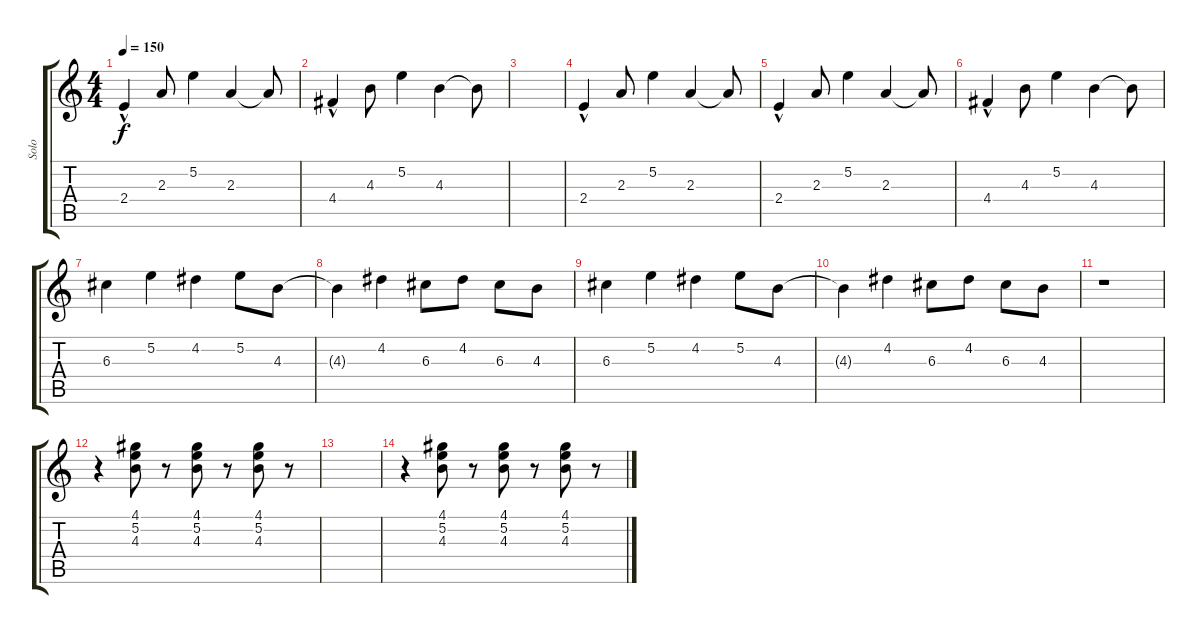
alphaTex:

\track ("Solo" "Solo") {instrument distortionguitar}
\staff {score tabs}
\tuning (E4 B3 G3 D3 A2 E2) {hide}
\ts (4 4)
\tempo 150
\clef g2
\ks c
2.4{hac}.4{dy f} 2.3.8 5.2.4 2.3.4 2.3{t}.8 |
4.4{hac}.4 4.3.8 5.2.4 4.3.4 4.3{t}.8 |
|
2.4{hac}.4 2.3.8 5.2.4 2.3.4 2.3{t}.8 |
2.4{hac}.4 2.3.8 5.2.4 2.3.4 2.3{t}.8 |
4.4{hac}.4 4.3.8 5.2.4 4.3.4 4.3{t}.8 |
6.3.4 5.2.4 4.2.4 5.2.8 4.3.8 |
4.3{t}.4 4.2.4 6.3.8 4.2.8 6.3.8 4.3.8 |
6.3.4 5.2.4 4.2.4 5.2.8 4.3.8 |
4.3{t}.4 4.2.4 6.3.8 4.2.8 6.3.8 4.3.8 |
r.1 |
r.4 (4.1 5.2 4.3).8 r.8 (4.1 5.2 4.3).8 r.8 (4.1 5.2 4.3).8 r.8 |
|
r.4 (4.1 5.2 4.3).8 r.8 (4.1 5.2 4.3).8 r.8 (4.1 5.2 4.3).8 r.8
